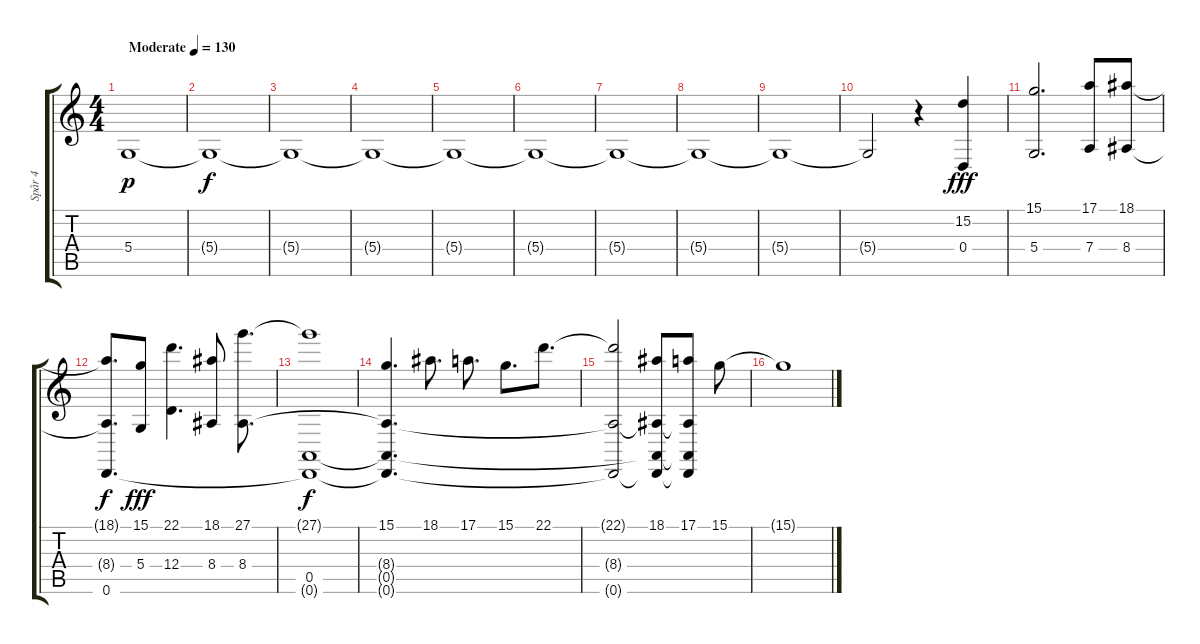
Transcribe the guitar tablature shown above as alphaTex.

\track ("Spår 4" "Spår 4") {instrument stringensemble1}
\staff {score tabs}
\tuning (E4 B3 G3 D3 A2 D2) {hide}
\ts (4 4)
\tempo (130 "Moderate")
\clef g2
\ks c
5.4.1{dy p instrument tremolostrings} |
5.4{t}.1{dy f} |
5.4{t}.1 |
5.4{t}.1 |
5.4{t}.1 |
5.4{t}.1 |
5.4{t}.1 |
5.4{t}.1 |
5.4{t}.1 |
5.4{t}.2 r.4 (15.2 0.4).4{dy fff instrument stringensemble1} |
(15.1 5.4).2{d} (17.1 7.4).8 (18.1 8.4).8 |
(18.1{t} 8.4{t} 0.6).8{d dy f} (15.1 5.4).8{dy fff} (22.1 12.4).4{d} (18.1 8.4).8 (27.1 8.4).8{d} |
(27.1{t} 0.5 0.6{t}).1{dy f} |
(15.1 8.4{t} 0.5{t} 0.6{t}).4{d} 18.1.8{d} 17.1.8{d} 15.1.8{d} 22.1.8{d} |
(22.1{t} 8.4{t} 0.6{t}).2 (18.1 8.4{t} 0.5{t} 0.6{t}).8 (17.1 8.4{t} 0.5{t} 0.6{t}).8 15.1.8 |
15.1{t}.1
